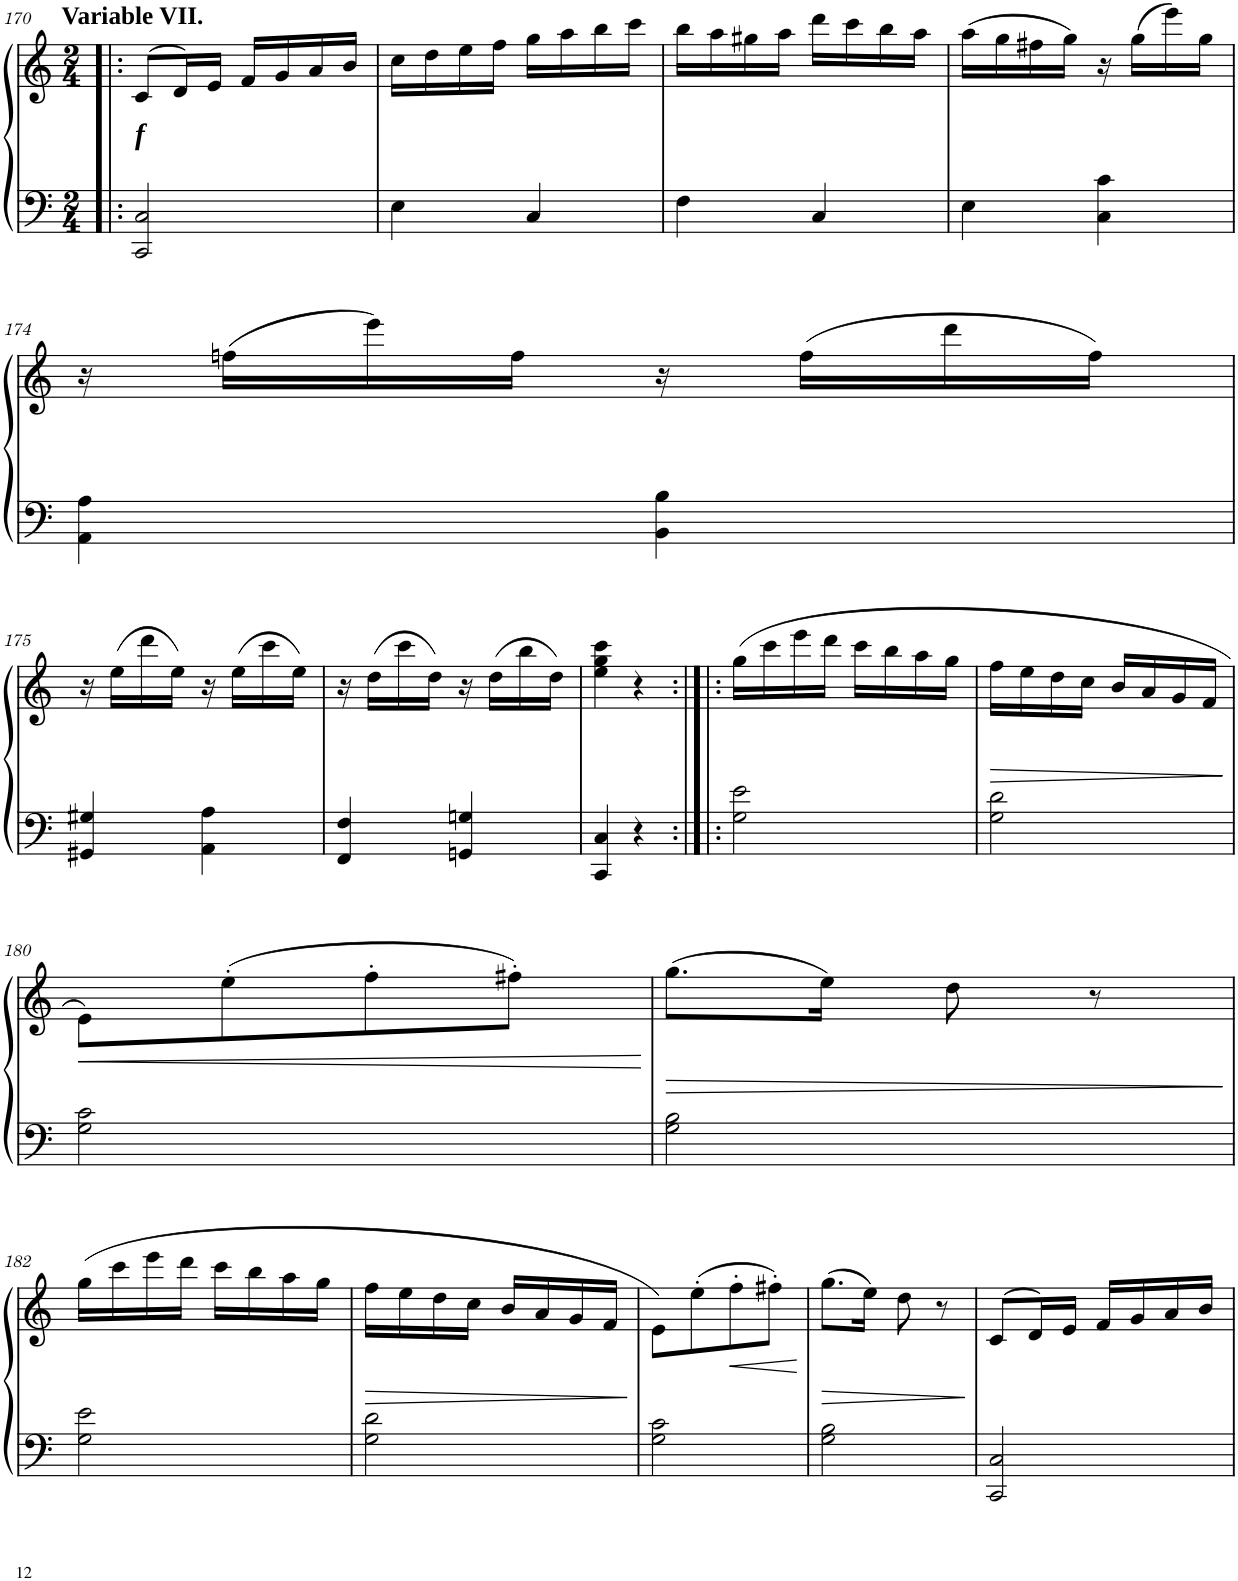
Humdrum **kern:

**kern	**dynam	**kern	**dynam
*part2	*part2	*part1	*part1
*staff2	*staff2	*staff1	*staff1
*I"Piano	*	*I"Piano	*
*I'Pno	*	*I'Pno	*
!!LO:PB:g=z
*clefF4	*	*clefG2	*
*k[]	*	*k[]	*
*M2/4	*	*M2/4	*
=170!|:	=170!|:	=170!|:	=170!|:
!	!	!LO:TX:b:Bi:t=f	!
!	!	!LO:TX:a:B:t=Variable VII.	!
2CC/ 2C/	.	(>8c/L	.
.	.	16d/L)	.
.	.	16e/JJ	.
.	.	16f/LL	.
.	.	16g/	.
.	.	16a/	.
.	.	16b/JJ	.
=171	=171	=171	=171
4E\	.	16cc\LL	.
.	.	16dd\	.
.	.	16ee\	.
.	.	16ff\JJ	.
4C/	.	16gg\LL	.
.	.	16aa\	.
.	.	16bb\	.
.	.	16ccc\JJ	.
=172	=172	=172	=172
4F\	.	16bb\LL	.
.	.	16aa\	.
.	.	16gg#X\	.
.	.	16aa\JJ	.
4C/	.	16ddd\LL	.
.	.	16ccc\	.
.	.	16bb\	.
.	.	16aa\JJ	.
=173	=173	=173	=173
4E\	.	(16aa\LL	.
.	.	16gg\	.
.	.	16ff#X\	.
.	.	16gg\JJ)	.
4C\ 4c\	.	16r	.
.	.	(16gg\LL	.
.	.	16eee\)	.
.	.	16gg\JJ	.
!!LO:LB:g=z
=174	=174	=174	=174
4AA\ 4A\	.	16r	.
.	.	(16ffn\LL	.
.	.	16eee\)	.
.	.	16ff\JJ	.
4BB\ 4B\	.	16r	.
.	.	(16ff\LL	.
.	.	16ddd\	.
.	.	16ff\JJ)	.
!!LO:LB:g=z
=175	=175	=175	=175
4GG#X/ 4G#X/	.	16r	.
.	.	(16ee\LL	.
.	.	16ddd\	.
.	.	16ee\JJ)	.
4AA\ 4A\	.	16r	.
.	.	(16ee\LL	.
.	.	16ccc\	.
.	.	16ee\JJ)	.
=176	=176	=176	=176
4FF/ 4F/	.	16r	.
.	.	(16dd\LL	.
.	.	16ccc\	.
.	.	16dd\JJ)	.
4GGn/ 4Gn/	.	16r	.
.	.	(16dd\LL	.
.	.	16bb\	.
.	.	16dd\JJ)	.
=177	=177	=177	=177
4CC/ 4C/	.	4ee\ 4gg\ 4ccc\	.
4r	.	4r	.
=178:|!|:	=178:|!|:	=178:|!|:	=178:|!|:
2G\ 2e\	.	(16gg\LL	.
.	.	16ccc\	.
.	.	16eee\	.
.	.	16ddd\JJ	.
.	.	16ccc\LL	.
.	.	16bb\	.
.	.	16aa\	.
.	.	16gg\JJ	.
=179	=179	=179	=179
!	!LO:HP:b	!	!
2G\ 2d\	>	16ff\LL	.
.	.	16ee\	.
.	.	16dd\	.
.	.	16cc\JJ	.
.	.	16b/LL	.
.	.	16a/	.
.	.	16g/	.
.	.	16f/JJ	.
.	]	.	.
!!LO:LB:g=z
=180	=180	=180	=180
!	!	!	!LO:HP:b
2G\ 2c\	.	8e\L)	<
.	.	(8ee'\	.
.	.	8ff'\	.
.	.	8ff#X'\J)	.
.	.	.	[
=181	=181	=181	=181
!	!LO:HP:b	!	!
2G\ 2B\	>	(8.gg\L	.
.	.	16ee\Jk)	.
.	.	8dd\	.
.	.	8r	.
.	]	.	.
!!LO:LB:g=z
=182	=182	=182	=182
2G\ 2e\	.	(16gg\LL	.
.	.	16ccc\	.
.	.	16eee\	.
.	.	16ddd\JJ	.
.	.	16ccc\LL	.
.	.	16bb\	.
.	.	16aa\	.
.	.	16gg\JJ	.
=183	=183	=183	=183
!	!LO:HP:b	!	!
2G\ 2d\	>	16ff\LL	.
.	.	16ee\	.
.	.	16dd\	.
.	.	16cc\JJ	.
.	.	16b/LL	.
.	.	16a/	.
.	.	16g/	.
.	.	16f/JJ	.
.	]	.	.
=184	=184	=184	=184
2G\ 2c\	.	8e\L)	.
.	.	(8ee'\	.
!	!	!	!LO:HP:b
.	.	8ff'\	<
.	.	8ff#X'\J)	.
.	.	.	[
=185	=185	=185	=185
!	!LO:HP:b	!	!
2G\ 2B\	>	(8.gg\L	.
.	.	16ee\Jk)	.
.	.	8dd\	.
.	.	8r	.
.	]	.	.
=186	=186	=186	=186
2CC/ 2C/	.	(>8c/L	.
.	.	16d/L)	.
.	.	16e/JJ	.
.	.	16f/LL	.
.	.	16g/	.
.	.	16a/	.
.	.	16b/JJ	.
=	=	=	=
*-	*-	*-	*-
